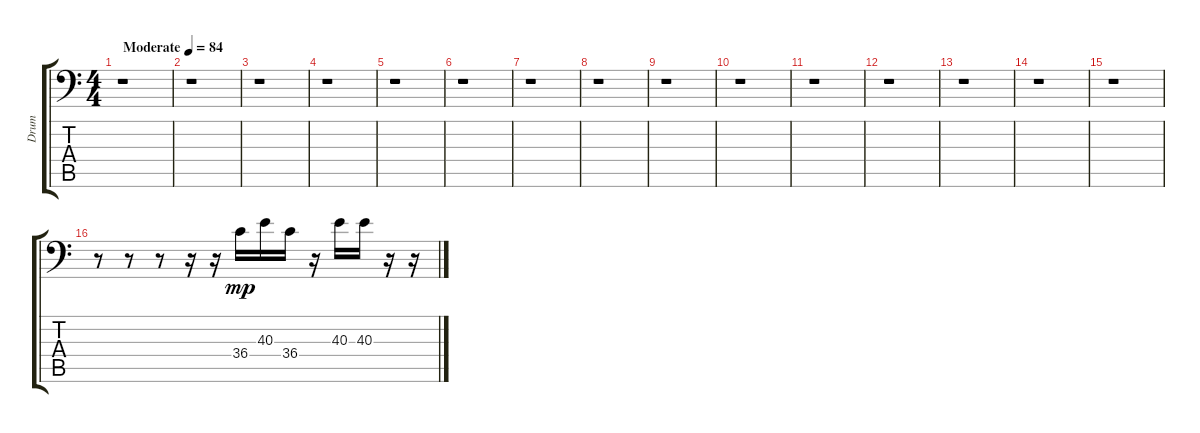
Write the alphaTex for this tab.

\track ("Drum" "Drum") {instrument acousticgrandpiano}
\staff {score tabs}
\tuning (C-1 C-1 C-1 C-1 C-1 C-1) {hide}
\ts (4 4)
\tempo (84 "Moderate")
\clef f4
\ks c
r.1{dy mp instrument acousticgrandpiano} |
r.1 |
r.1 |
r.1 |
r.1 |
r.1 |
r.1 |
r.1 |
r.1 |
r.1 |
r.1 |
r.1 |
r.1 |
r.1 |
r.1 |
r.8 r.8 r.8 r.16 r.16 36.4.16 40.3.16 36.4.16 r.16 40.3.16 40.3.16 r.16 r.16
